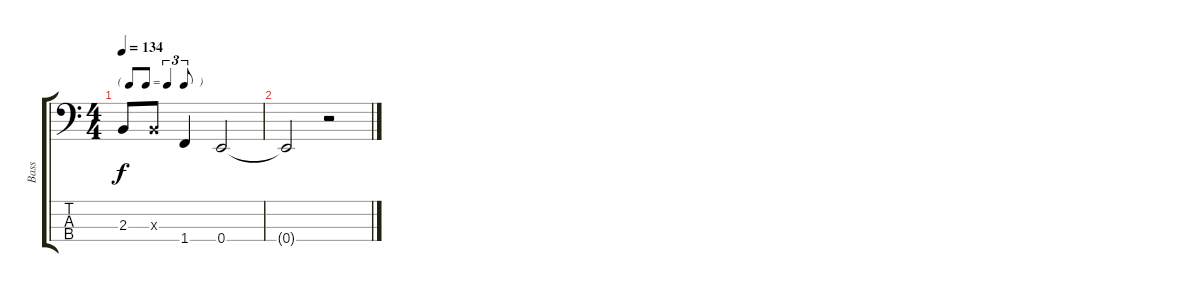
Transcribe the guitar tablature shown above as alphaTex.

\track ("Bass" "Bass") {instrument electricbassfinger}
\staff {score tabs}
\tuning (G2 D2 A1 E1) {hide}
\ts (4 4)
\tf triplet8th
\tempo 134
\clef f4
\ks c
2.3.8{dy f} 2.3{x}.8 1.4.4 0.4.2 |
0.4{t}.2 r.2
